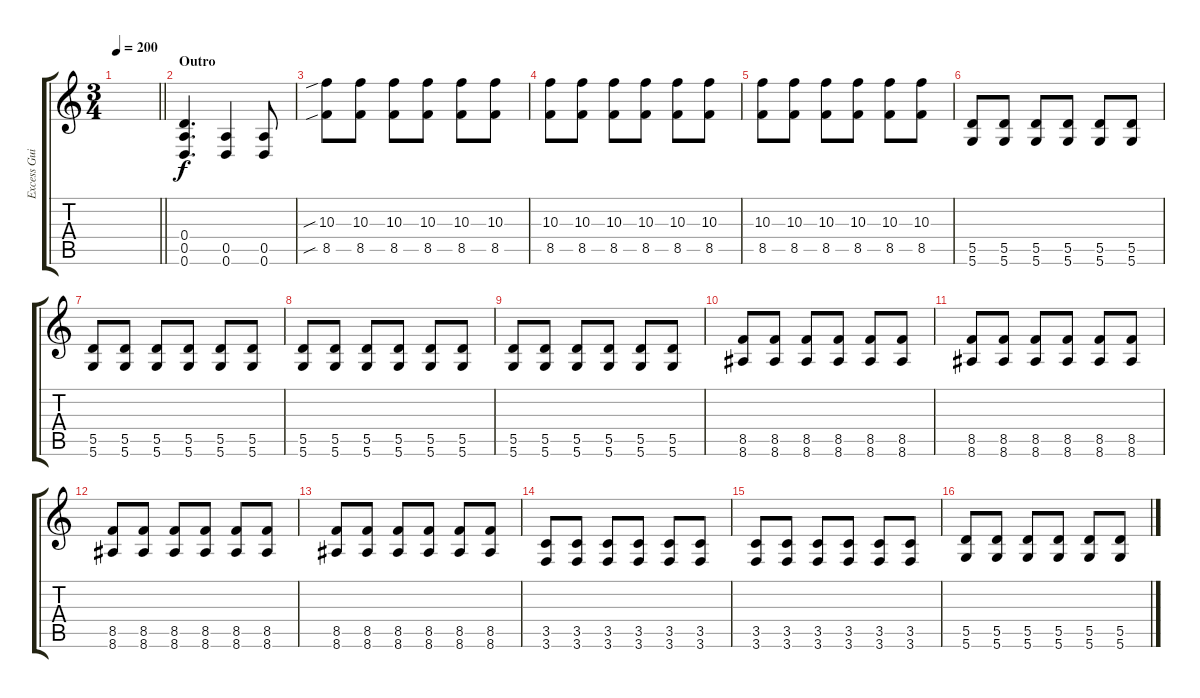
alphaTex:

\track ("Excess Guitar" "Excess Gui") {instrument electricguitarclean}
\staff {score tabs}
\tuning (E4 B3 G3 D3 A2 D2) {hide}
\ts (3 4)
\tempo 200
\clef g2
\barLineRight lightlight
\ks c
|
\section ("" "Outro")
(0.4 0.5 0.6).4{d balance 14 instrument overdrivenguitar} (0.5 0.6).4 (0.5 0.6).8 |
(10.3{sib} 8.5{sib}).8 (10.3 8.5).8 (10.3 8.5).8 (10.3 8.5).8 (10.3 8.5).8 (10.3 8.5).8 |
(10.3 8.5).8 (10.3 8.5).8 (10.3 8.5).8 (10.3 8.5).8 (10.3 8.5).8 (10.3 8.5).8 |
(10.3 8.5).8 (10.3 8.5).8 (10.3 8.5).8 (10.3 8.5).8 (10.3 8.5).8 (10.3 8.5).8 |
(5.5 5.6).8 (5.5 5.6).8 (5.5 5.6).8 (5.5 5.6).8 (5.5 5.6).8 (5.5 5.6).8 |
(5.5 5.6).8 (5.5 5.6).8 (5.5 5.6).8 (5.5 5.6).8 (5.5 5.6).8 (5.5 5.6).8 |
(5.5 5.6).8 (5.5 5.6).8 (5.5 5.6).8 (5.5 5.6).8 (5.5 5.6).8 (5.5 5.6).8 |
(5.5 5.6).8 (5.5 5.6).8 (5.5 5.6).8 (5.5 5.6).8 (5.5 5.6).8 (5.5 5.6).8 |
(8.5 8.6).8 (8.5 8.6).8 (8.5 8.6).8 (8.5 8.6).8 (8.5 8.6).8 (8.5 8.6).8 |
(8.5 8.6).8 (8.5 8.6).8 (8.5 8.6).8 (8.5 8.6).8 (8.5 8.6).8 (8.5 8.6).8 |
(8.5 8.6).8 (8.5 8.6).8 (8.5 8.6).8 (8.5 8.6).8 (8.5 8.6).8 (8.5 8.6).8 |
(8.5 8.6).8 (8.5 8.6).8 (8.5 8.6).8 (8.5 8.6).8 (8.5 8.6).8 (8.5 8.6).8 |
(3.5 3.6).8 (3.5 3.6).8 (3.5 3.6).8 (3.5 3.6).8 (3.5 3.6).8 (3.5 3.6).8 |
(3.5 3.6).8 (3.5 3.6).8 (3.5 3.6).8 (3.5 3.6).8 (3.5 3.6).8 (3.5 3.6).8 |
(5.5 5.6).8 (5.5 5.6).8 (5.5 5.6).8 (5.5 5.6).8 (5.5 5.6).8 (5.5 5.6).8
